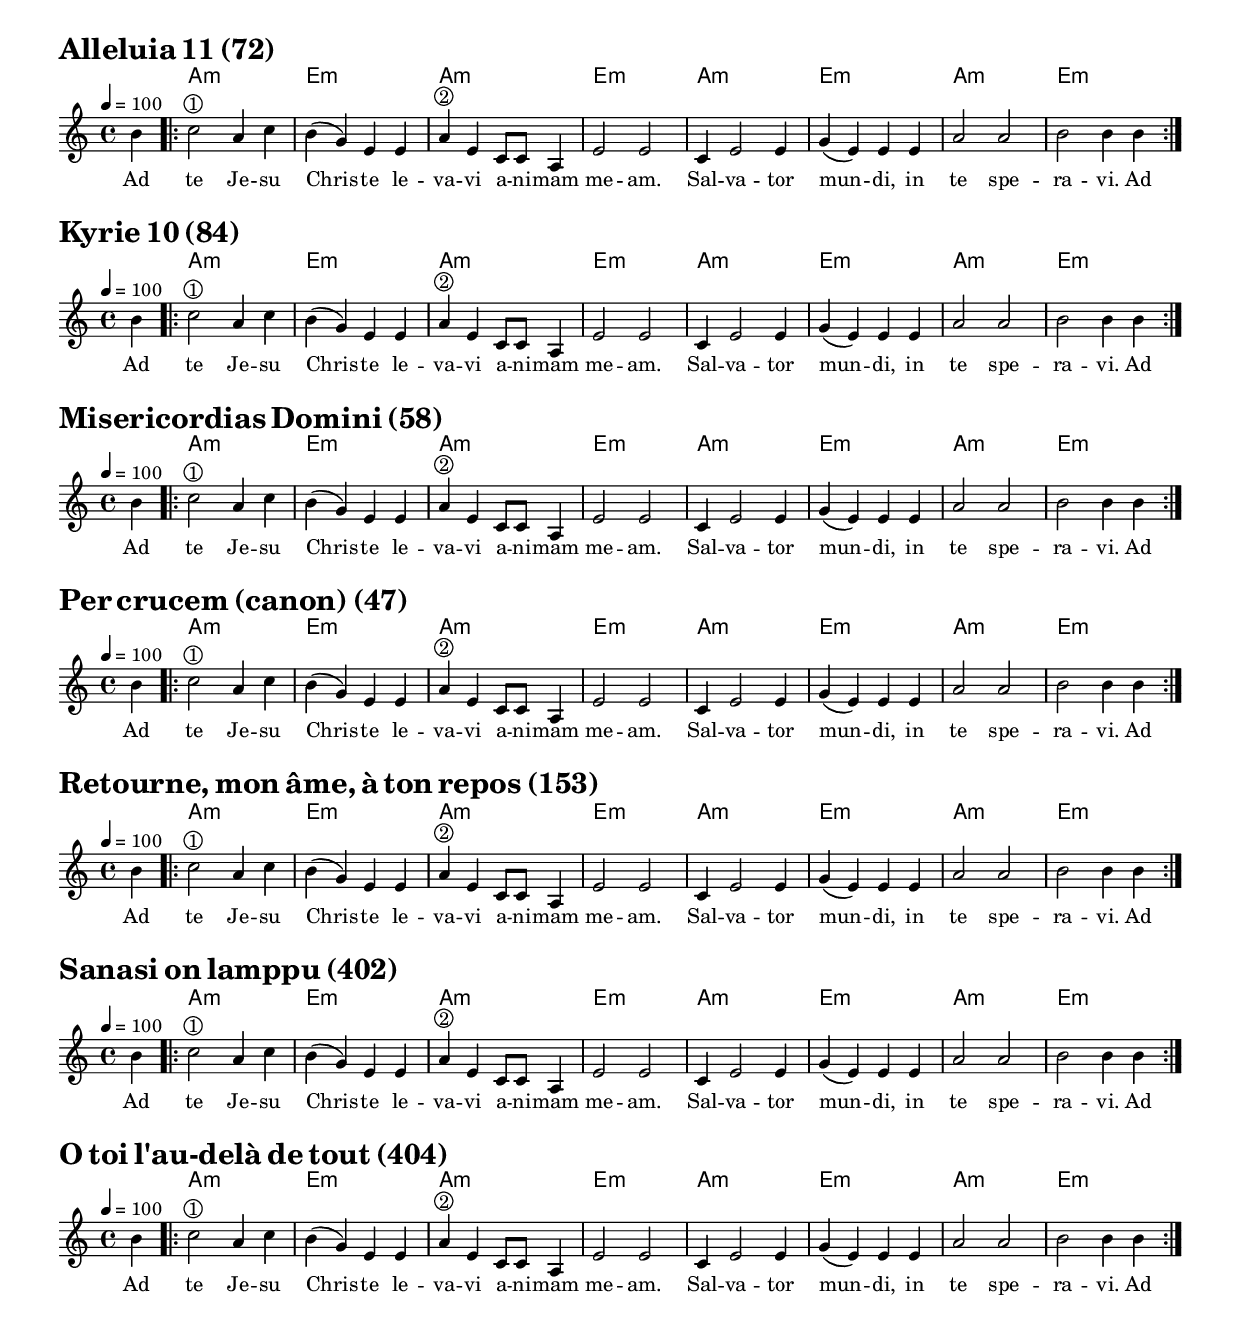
#(set-global-staff-size 16)
\paper{
	indent = 0\cm
	ragged-right = ##f
}

\version "2.14.2"

%%number=133

first = {
	\clef treble
	\key c\major
	\time 4/4
	\tempo 4=100
	\relative c'' {
		\partial 4 b4
		\repeat volta 2 {
			c2^\markup{\circle{1}} a4 c4
			b4( g4) e4 e4
			a4^\markup{\circle{2}} e4 c8 c8 a4
			e'2 e2
			c4 e2 e4
			g4( e4) e4 e4
			a2 a2
			b2 b4 b4
	  }
	}
}


text = \lyricmode {
	Ad te Je -- su Chris -- te le -- va -- vi a -- ni -- mam me -- am.
	Sal -- va -- tor mun -- di, in te spe -- ra -- vi. Ad
}

harmonies = \chordmode {
	s4 | a1:m e1:m a1:m e1:m a1:m e1:m a1:m e1:m
}

FullLayout = {
	\new ChoirStaff <<
		\new ChordNames { \transpose c' c' { \harmonies } }
		\new Staff <<
		  	\set Staff.midiInstrument = #"flute"
  			\new Voice = "first"
    			{ \first }
			\addlyrics { \text }
		>>
	>>
}

TextBelow = \markup{}

\markup{\bold \fontsize #4 {Alleluia 11 (72)}}
\score{
	\FullLayout
}
\TextBelow

\version "2.14.2"

%%number=133

first = {
	\clef treble
	\key c\major
	\time 4/4
	\tempo 4=100
	\relative c'' {
		\partial 4 b4
		\repeat volta 2 {
			c2^\markup{\circle{1}} a4 c4
			b4( g4) e4 e4
			a4^\markup{\circle{2}} e4 c8 c8 a4
			e'2 e2
			c4 e2 e4
			g4( e4) e4 e4
			a2 a2
			b2 b4 b4
	  }
	}
}


text = \lyricmode {
	Ad te Je -- su Chris -- te le -- va -- vi a -- ni -- mam me -- am.
	Sal -- va -- tor mun -- di, in te spe -- ra -- vi. Ad
}

harmonies = \chordmode {
	s4 | a1:m e1:m a1:m e1:m a1:m e1:m a1:m e1:m
}

FullLayout = {
	\new ChoirStaff <<
		\new ChordNames { \transpose c' c' { \harmonies } }
		\new Staff <<
		  	\set Staff.midiInstrument = #"flute"
  			\new Voice = "first"
    			{ \first }
			\addlyrics { \text }
		>>
	>>
}

TextBelow = \markup{}

\markup{\bold \fontsize #4 {Kyrie 10 (84)}}
\score{
	\FullLayout
}
\TextBelow

\version "2.14.2"

%%number=133

first = {
	\clef treble
	\key c\major
	\time 4/4
	\tempo 4=100
	\relative c'' {
		\partial 4 b4
		\repeat volta 2 {
			c2^\markup{\circle{1}} a4 c4
			b4( g4) e4 e4
			a4^\markup{\circle{2}} e4 c8 c8 a4
			e'2 e2
			c4 e2 e4
			g4( e4) e4 e4
			a2 a2
			b2 b4 b4
	  }
	}
}


text = \lyricmode {
	Ad te Je -- su Chris -- te le -- va -- vi a -- ni -- mam me -- am.
	Sal -- va -- tor mun -- di, in te spe -- ra -- vi. Ad
}

harmonies = \chordmode {
	s4 | a1:m e1:m a1:m e1:m a1:m e1:m a1:m e1:m
}

FullLayout = {
	\new ChoirStaff <<
		\new ChordNames { \transpose c' c' { \harmonies } }
		\new Staff <<
		  	\set Staff.midiInstrument = #"flute"
  			\new Voice = "first"
    			{ \first }
			\addlyrics { \text }
		>>
	>>
}

TextBelow = \markup{}

\markup{\bold \fontsize #4 {Misericordias Domini (58)}}
\score{
	\FullLayout
}
\TextBelow

\version "2.14.2"

%%number=133

first = {
	\clef treble
	\key c\major
	\time 4/4
	\tempo 4=100
	\relative c'' {
		\partial 4 b4
		\repeat volta 2 {
			c2^\markup{\circle{1}} a4 c4
			b4( g4) e4 e4
			a4^\markup{\circle{2}} e4 c8 c8 a4
			e'2 e2
			c4 e2 e4
			g4( e4) e4 e4
			a2 a2
			b2 b4 b4
	  }
	}
}


text = \lyricmode {
	Ad te Je -- su Chris -- te le -- va -- vi a -- ni -- mam me -- am.
	Sal -- va -- tor mun -- di, in te spe -- ra -- vi. Ad
}

harmonies = \chordmode {
	s4 | a1:m e1:m a1:m e1:m a1:m e1:m a1:m e1:m
}

FullLayout = {
	\new ChoirStaff <<
		\new ChordNames { \transpose c' c' { \harmonies } }
		\new Staff <<
		  	\set Staff.midiInstrument = #"flute"
  			\new Voice = "first"
    			{ \first }
			\addlyrics { \text }
		>>
	>>
}

TextBelow = \markup{}

\markup{\bold \fontsize #4 {Per crucem (canon) (47)}}
\score{
	\FullLayout
}
\TextBelow

\version "2.14.2"

%%number=133

first = {
	\clef treble
	\key c\major
	\time 4/4
	\tempo 4=100
	\relative c'' {
		\partial 4 b4
		\repeat volta 2 {
			c2^\markup{\circle{1}} a4 c4
			b4( g4) e4 e4
			a4^\markup{\circle{2}} e4 c8 c8 a4
			e'2 e2
			c4 e2 e4
			g4( e4) e4 e4
			a2 a2
			b2 b4 b4
	  }
	}
}


text = \lyricmode {
	Ad te Je -- su Chris -- te le -- va -- vi a -- ni -- mam me -- am.
	Sal -- va -- tor mun -- di, in te spe -- ra -- vi. Ad
}

harmonies = \chordmode {
	s4 | a1:m e1:m a1:m e1:m a1:m e1:m a1:m e1:m
}

FullLayout = {
	\new ChoirStaff <<
		\new ChordNames { \transpose c' c' { \harmonies } }
		\new Staff <<
		  	\set Staff.midiInstrument = #"flute"
  			\new Voice = "first"
    			{ \first }
			\addlyrics { \text }
		>>
	>>
}

TextBelow = \markup{}

\markup{\bold \fontsize #4 {Retourne, mon âme, à ton repos (153)}}
\score{
	\FullLayout
}
\TextBelow

\version "2.14.2"

%%number=133

first = {
	\clef treble
	\key c\major
	\time 4/4
	\tempo 4=100
	\relative c'' {
		\partial 4 b4
		\repeat volta 2 {
			c2^\markup{\circle{1}} a4 c4
			b4( g4) e4 e4
			a4^\markup{\circle{2}} e4 c8 c8 a4
			e'2 e2
			c4 e2 e4
			g4( e4) e4 e4
			a2 a2
			b2 b4 b4
	  }
	}
}


text = \lyricmode {
	Ad te Je -- su Chris -- te le -- va -- vi a -- ni -- mam me -- am.
	Sal -- va -- tor mun -- di, in te spe -- ra -- vi. Ad
}

harmonies = \chordmode {
	s4 | a1:m e1:m a1:m e1:m a1:m e1:m a1:m e1:m
}

FullLayout = {
	\new ChoirStaff <<
		\new ChordNames { \transpose c' c' { \harmonies } }
		\new Staff <<
		  	\set Staff.midiInstrument = #"flute"
  			\new Voice = "first"
    			{ \first }
			\addlyrics { \text }
		>>
	>>
}

TextBelow = \markup{}

\markup{\bold \fontsize #4 {Sanasi on lamppu (402)}}
\score{
	\FullLayout
}
\TextBelow

\version "2.14.2"

%%number=133

first = {
	\clef treble
	\key c\major
	\time 4/4
	\tempo 4=100
	\relative c'' {
		\partial 4 b4
		\repeat volta 2 {
			c2^\markup{\circle{1}} a4 c4
			b4( g4) e4 e4
			a4^\markup{\circle{2}} e4 c8 c8 a4
			e'2 e2
			c4 e2 e4
			g4( e4) e4 e4
			a2 a2
			b2 b4 b4
	  }
	}
}


text = \lyricmode {
	Ad te Je -- su Chris -- te le -- va -- vi a -- ni -- mam me -- am.
	Sal -- va -- tor mun -- di, in te spe -- ra -- vi. Ad
}

harmonies = \chordmode {
	s4 | a1:m e1:m a1:m e1:m a1:m e1:m a1:m e1:m
}

FullLayout = {
	\new ChoirStaff <<
		\new ChordNames { \transpose c' c' { \harmonies } }
		\new Staff <<
		  	\set Staff.midiInstrument = #"flute"
  			\new Voice = "first"
    			{ \first }
			\addlyrics { \text }
		>>
	>>
}

TextBelow = \markup{}

\markup{\bold \fontsize #4 {O toi l'au-delà de tout (404)}}
\score{
	\FullLayout
}
\TextBelow
